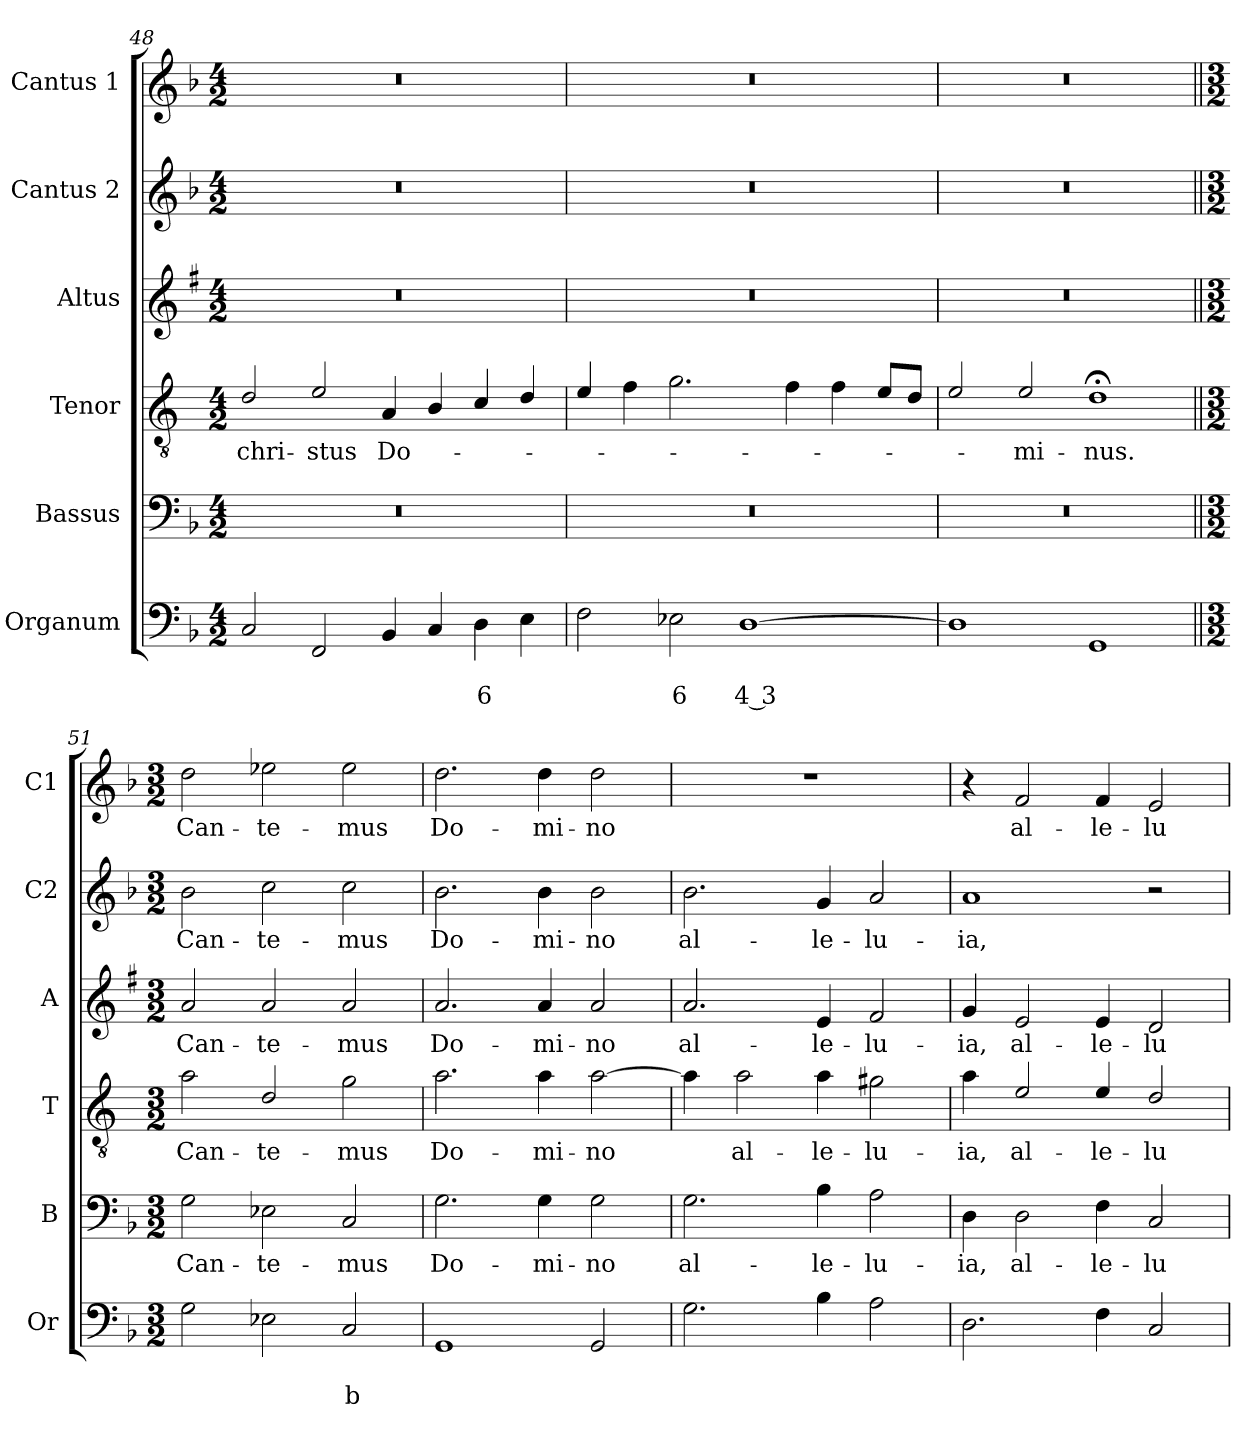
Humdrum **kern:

**kern	**text	**text	**kern	**text	**kern	**text	**kern	**text	**kern	**text	**kern	**text
*part6	*part6	*part6	*part5	*part5	*part4	*part4	*part3	*part3	*part2	*part2	*part1	*part1
*staff6	*staff6	*staff6	*staff5	*staff5	*staff4	*staff4	*staff3	*staff3	*staff2	*staff2	*staff1	*staff1
*I"Organum	*	*	*I"Bassus	*	*I"Tenor	*	*I"Altus	*	*I"Cantus 2	*	*I"Cantus 1	*
*I'Or	*	*	*I'B	*	*I'T	*	*I'A	*	*I'C2	*	*I'C1	*
*clefF4	*	*	*clefF4	*	*clefGv2	*	*clefG2	*	*clefG2	*	*clefG2	*
*	*	*	*	*	*ITrd4c7	*	*ITrd1c2	*	*	*	*	*
*k[b-]	*	*	*k[b-]	*	*k[b-]	*	*k[b-]	*	*k[b-]	*	*k[b-]	*
*F:	*	*	*F:	*	*F:	*	*F:	*	*F:	*	*F:	*
*M4/2	*	*	*M4/2	*	*M4/2	*	*M4/2	*	*M4/2	*	*M4/2	*
=48	=48	=48	=48	=48	=48	=48	=48	=48	=48	=48	=48	=48
!	!	!	!	!	!	!LO:LY:b	!	!	!	!	!	!
2C/	.	.	0r	.	2G/	chri-	0r	.	0r	.	0r	.
!	!	!	!	!	!	!LO:LY:b	!	!	!	!	!	!
2FF/	.	.	.	.	2A/	-stus	.	.	.	.	.	.
!	!	!	!	!	!	!LO:LY:b	!	!	!	!	!	!
4BB-/	.	.	.	.	4D/	Do-	.	.	.	.	.	.
4C/	.	.	.	.	4E/	.	.	.	.	.	.	.
!	!	!LO:LY:b	!	!	!	!	!	!	!	!	!	!
4D\	.	6	.	.	4F/	.	.	.	.	.	.	.
4E\	.	.	.	.	4G/	.	.	.	.	.	.	.
!!LO:LB:g=z
=49	=49	=49	=49	=49	=49	=49	=49	=49	=49	=49	=49	=49
2F\	.	.	0r	.	4A/	.	0r	.	0r	.	0r	.
.	.	.	.	.	4B-\	.	.	.	.	.	.	.
!	!	!LO:LY:b	!	!	!	!	!	!	!	!	!	!
2E-X\	.	6	.	.	2.c\	.	.	.	.	.	.	.
!	!	!LO:LY:b	!	!	!	!	!	!	!	!	!	!
[1D	.	4 3	.	.	.	.	.	.	.	.	.	.
.	.	.	.	.	4B-\	.	.	.	.	.	.	.
.	.	.	.	.	4B-\	.	.	.	.	.	.	.
.	.	.	.	.	8A/L	.	.	.	.	.	.	.
.	.	.	.	.	8G/J	.	.	.	.	.	.	.
=50	=50	=50	=50	=50	=50	=50	=50	=50	=50	=50	=50	=50
1D]	.	.	0r	.	2A/	.	0r	.	0r	.	0r	.
!	!	!	!	!	!	!LO:LY:b	!	!	!	!	!	!
.	.	.	.	.	2A/	-mi-	.	.	.	.	.	.
!	!	!	!	!	!	!LO:LY:b	!	!	!	!	!	!
1GG	.	.	.	.	1G;<	-nus.	.	.	.	.	.	.
=51||	=51||	=51||	=51||	=51||	=51||	=51||	=51||	=51||	=51||	=51||	=51||	=51||
*M3/2	*	*	*M3/2	*	*M3/2	*	*M3/2	*	*M3/2	*	*M3/2	*
!	!	!	!	!LO:LY:b	!	!LO:LY:b	!	!LO:LY:b	!	!LO:LY:b	!	!LO:LY:b
2G\	.	.	2G\	Can-	2d\	Can-	2g/	Can-	2b-\	Can-	2dd\	Can-
!	!	!	!	!LO:LY:b	!	!LO:LY:b	!	!LO:LY:b	!	!LO:LY:b	!	!LO:LY:b
2E-X\	.	.	2E-X\	-te-	2G/	-te-	2g/	-te-	2cc\	-te-	2ee-X\	-te-
!	!	!LO:LY:b	!	!LO:LY:b	!	!LO:LY:b	!	!LO:LY:b	!	!LO:LY:b	!	!LO:LY:b
2C/	.	b	2C/	-mus	2c\	-mus	2g/	-mus	2cc\	-mus	2ee-\	-mus
=52	=52	=52	=52	=52	=52	=52	=52	=52	=52	=52	=52	=52
!	!	!	!	!LO:LY:b	!	!LO:LY:b	!	!LO:LY:b	!	!LO:LY:b	!	!LO:LY:b
1GG	.	.	2.G\	Do-	2.d\	Do-	2.g/	Do-	2.b-\	Do-	2.dd\	Do-
!	!	!	!	!LO:LY:b	!	!LO:LY:b	!	!LO:LY:b	!	!LO:LY:b	!	!LO:LY:b
.	.	.	4G\	-mi-	4d\	-mi-	4g/	-mi-	4b-\	-mi-	4dd\	-mi-
!	!	!	!	!LO:LY:b	!	!LO:LY:b	!	!LO:LY:b	!	!LO:LY:b	!	!LO:LY:b
2GG/	.	.	2G\	-no	[2d\	-no	2g/	-no	2b-\	-no	2dd\	-no
=53	=53	=53	=53	=53	=53	=53	=53	=53	=53	=53	=53	=53
!	!	!	!	!LO:LY:b	!	!	!	!LO:LY:b	!	!LO:LY:b	!	!
2.G\	.	.	2.G\	al-	4d\]	.	2.g/	al-	2.b-\	al-	1.r	.
!	!	!	!	!	!	!LO:LY:b	!	!	!	!	!	!
.	.	.	.	.	2d\	al-	.	.	.	.	.	.
!	!	!	!	!LO:LY:b	!	!LO:LY:b	!	!LO:LY:b	!	!LO:LY:b	!	!
4B-\	.	.	4B-\	-le-	4d\	-le-	4d/	-le-	4g/	-le-	.	.
!	!	!	!	!LO:LY:b	!	!LO:LY:b	!	!LO:LY:b	!	!LO:LY:b	!	!
2A\	.	.	2A\	-lu-	2c#X\	-lu-	2e/	-lu-	2a/	-lu-	.	.
!!LO:PB:g=z
=54	=54	=54	=54	=54	=54	=54	=54	=54	=54	=54	=54	=54
!	!	!	!	!LO:LY:b	!	!LO:LY:b	!	!LO:LY:b	!	!LO:LY:b	!	!
2.D\	.	.	4D\	-ia,	4d\	-ia,	4f/	-ia,	1a	-ia,	4r	.
!	!	!	!	!LO:LY:b	!	!LO:LY:b	!	!LO:LY:b	!	!	!	!LO:LY:b
.	.	.	2D\	al-	2A/	al-	2d/	al-	.	.	2f/	al-
!	!	!	!	!LO:LY:b	!	!LO:LY:b	!	!LO:LY:b	!	!	!	!LO:LY:b
4F\	.	.	4F\	-le-	4A/	-le-	4d/	-le-	.	.	4f/	-le-
!	!	!	!	!LO:LY:b	!	!LO:LY:b	!	!LO:LY:b	!	!	!	!LO:LY:b
2C/	.	.	2C/	-lu-	2G/	-lu-	2c/	-lu-	2r	.	2e/	-lu-
=	=	=	=	=	=	=	=	=	=	=	=	=
*-	*-	*-	*-	*-	*-	*-	*-	*-	*-	*-	*-	*-
